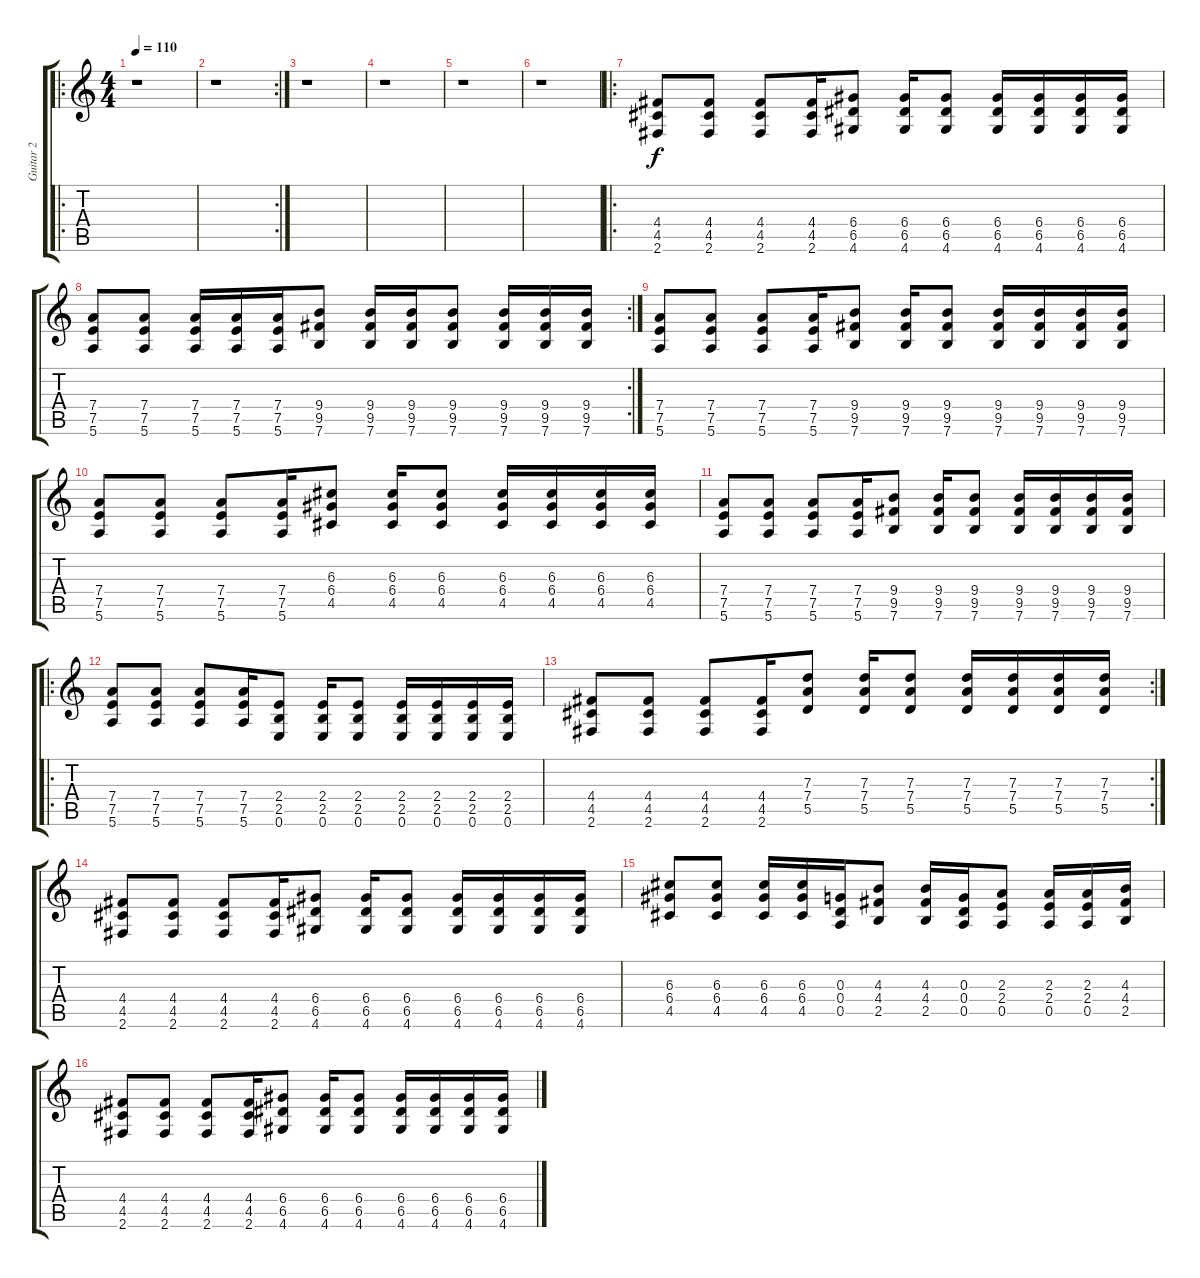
\track ("Guitar 2" "Guitar 2") {instrument distortionguitar}
\staff {score tabs}
\tuning (E4 B3 G3 D3 A2 E2) {hide}
\ro
\ts (4 4)
\tempo 110
\clef g2
\ks c
r.1{dy f instrument distortionguitar} |
\rc 2
r.1 |
r.1 |
r.1 |
r.1 |
r.1 |
\ro
(4.4 4.5 2.6).8 (4.4 4.5 2.6).8 (4.4 4.5 2.6).8 (4.4 4.5 2.6).16 (6.4 6.5 4.6).8 (6.4 6.5 4.6).16 (6.4 6.5 4.6).8 (6.4 6.5 4.6).16 (6.4 6.5 4.6).16 (6.4 6.5 4.6).16 (6.4 6.5 4.6).16 |
\rc 2
(7.4 7.5 5.6).8 (7.4 7.5 5.6).8 (7.4 7.5 5.6).16 (7.4 7.5 5.6).16 (7.4 7.5 5.6).16 (9.4 9.5 7.6).8 (9.4 9.5 7.6).16 (9.4 9.5 7.6).16 (9.4 9.5 7.6).8 (9.4 9.5 7.6).16 (9.4 9.5 7.6).16 (9.4 9.5 7.6).16 |
(7.4 7.5 5.6).8 (7.4 7.5 5.6).8 (7.4 7.5 5.6).8 (7.4 7.5 5.6).16 (9.4 9.5 7.6).8 (9.4 9.5 7.6).16 (9.4 9.5 7.6).8 (9.4 9.5 7.6).16 (9.4 9.5 7.6).16 (9.4 9.5 7.6).16 (9.4 9.5 7.6).16 |
(7.4 7.5 5.6).8 (7.4 7.5 5.6).8 (7.4 7.5 5.6).8 (7.4 7.5 5.6).16 (6.3 6.4 4.5).8 (6.3 6.4 4.5).16 (6.3 6.4 4.5).8 (6.3 6.4 4.5).16 (6.3 6.4 4.5).16 (6.3 6.4 4.5).16 (6.3 6.4 4.5).16 |
(7.4 7.5 5.6).8 (7.4 7.5 5.6).8 (7.4 7.5 5.6).8 (7.4 7.5 5.6).16 (9.4 9.5 7.6).8 (9.4 9.5 7.6).16 (9.4 9.5 7.6).8 (9.4 9.5 7.6).16 (9.4 9.5 7.6).16 (9.4 9.5 7.6).16 (9.4 9.5 7.6).16 |
\ro
(7.4 7.5 5.6).8 (7.4 7.5 5.6).8 (7.4 7.5 5.6).8 (7.4 7.5 5.6).16 (2.4 2.5 0.6).8 (2.4 2.5 0.6).16 (2.4 2.5 0.6).8 (2.4 2.5 0.6).16 (2.4 2.5 0.6).16 (2.4 2.5 0.6).16 (2.4 2.5 0.6).16 |
\rc 2
(4.4 4.5 2.6).8 (4.4 4.5 2.6).8 (4.4 4.5 2.6).8 (4.4 4.5 2.6).16 (7.3 7.4 5.5).8 (7.3 7.4 5.5).16 (7.3 7.4 5.5).8 (7.3 7.4 5.5).16 (7.3 7.4 5.5).16 (7.3 7.4 5.5).16 (7.3 7.4 5.5).16 |
(4.4 4.5 2.6).8 (4.4 4.5 2.6).8 (4.4 4.5 2.6).8 (4.4 4.5 2.6).16 (6.4 6.5 4.6).8 (6.4 6.5 4.6).16 (6.4 6.5 4.6).8 (6.4 6.5 4.6).16 (6.4 6.5 4.6).16 (6.4 6.5 4.6).16 (6.4 6.5 4.6).16 |
(6.3 6.4 4.5).8 (6.3 6.4 4.5).8 (6.3 6.4 4.5).16 (6.3 6.4 4.5).16 (0.3 0.4 0.5).16 (4.3 4.4 2.5).8 (4.3 4.4 2.5).16 (0.3 0.4 0.5).16 (2.3 2.4 0.5).8 (2.3 2.4 0.5).16 (2.3 2.4 0.5).16 (4.3 4.4 2.5).16 |
(4.4 4.5 2.6).8 (4.4 4.5 2.6).8 (4.4 4.5 2.6).8 (4.4 4.5 2.6).16 (6.4 6.5 4.6).8 (6.4 6.5 4.6).16 (6.4 6.5 4.6).8 (6.4 6.5 4.6).16 (6.4 6.5 4.6).16 (6.4 6.5 4.6).16 (6.4 6.5 4.6).16
